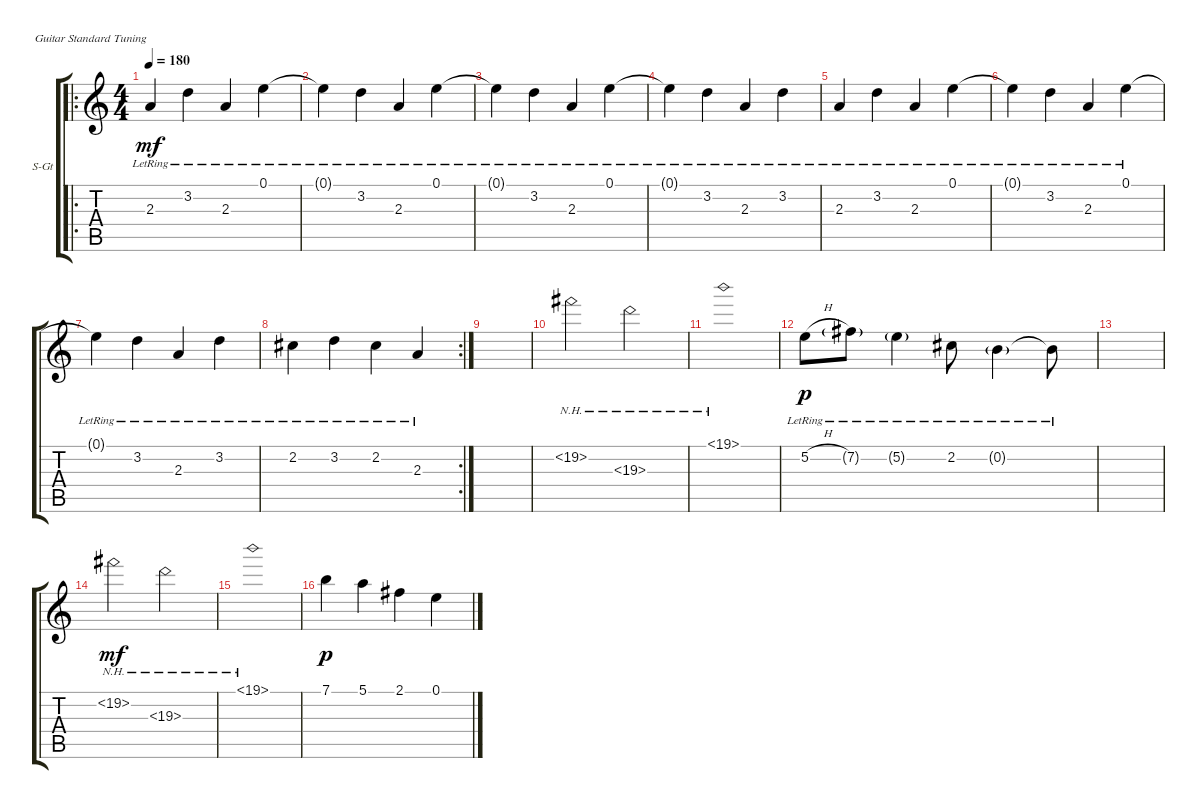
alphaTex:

\defaultSystemsLayout 4
\bracketExtendMode groupsimilarinstruments
\firstSystemTrackNameOrientation horizontal
\otherSystemsTrackNameOrientation horizontal
\track ("Solo Guitar" "S-Gt") {instrument acousticguitarsteel}
\staff {score tabs}
\tuning (E4 B3 G3 D3 A2 E2)
\ro
\ts (4 4)
\tempo 180
\clef g2
\ks c
2.3{lr}.4{dy mf} 3.2{lr}.4 2.3{lr}.4 0.1{lr}.4 |
0.1{lr t}.4 3.2{lr}.4 2.3{lr}.4 0.1{lr}.4 |
0.1{lr t}.4 3.2{lr}.4 2.3{lr}.4 0.1{lr}.4 |
0.1{lr t}.4 3.2{lr}.4 2.3{lr}.4 3.2{lr}.4 |
2.3{lr}.4 3.2{lr}.4 2.3{lr}.4 0.1{lr}.4 |
0.1{lr t}.4 3.2{lr}.4 2.3{lr}.4 0.1{lr}.4 |
0.1{lr t}.4 3.2{lr}.4 2.3{lr}.4 3.2{lr}.4 |
\rc 2
2.2{lr}.4 3.2{lr}.4 2.2{lr}.4 2.3{lr}.4 |
|
19.2{nh}.2 19.3{nh}.2 |
19.1{nh}.1 |
5.2{h lr}.8{dy p} 7.2{g lr}.8 5.2{g lr}.4 2.2{lr}.8 0.2{g lr}.4 0.2{lr t}.8 |
|
19.2{nh}.2{dy mf} 19.3{nh}.2 |
19.1{nh}.1 |
7.1.4{dy p} 5.1.4 2.1.4 0.1.4
